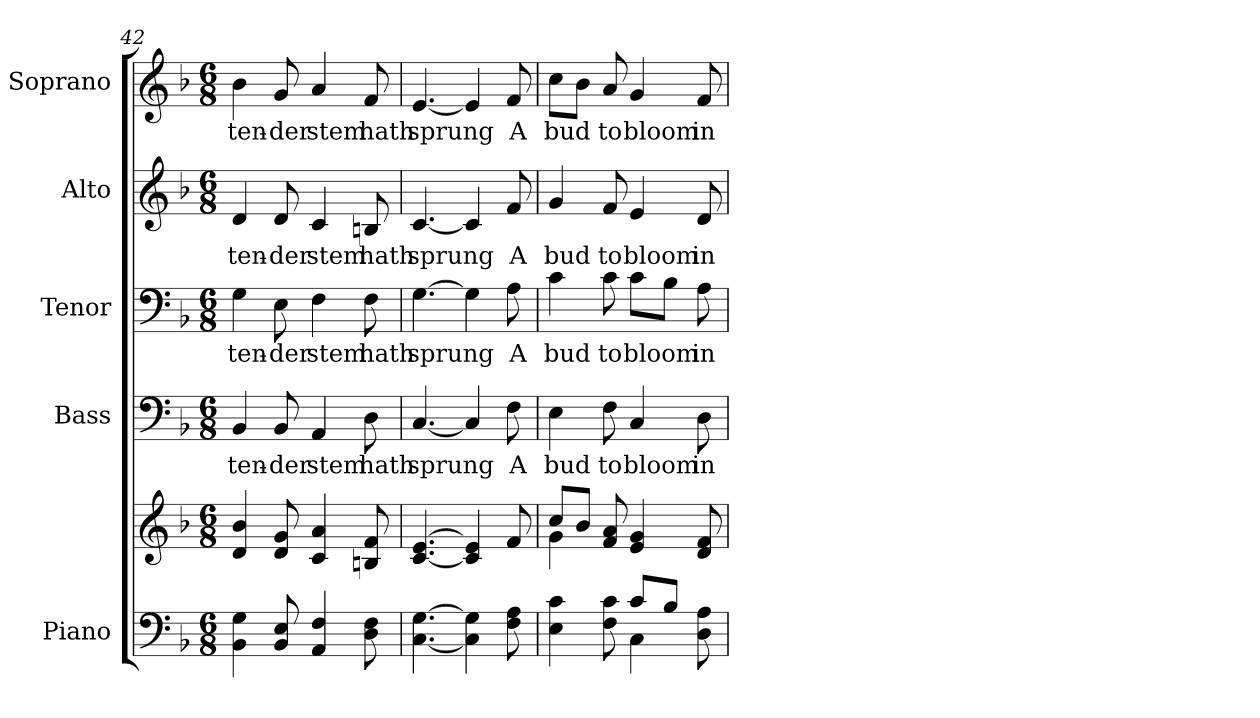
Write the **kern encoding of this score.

**kern	**kern	**kern	**text	**kern	**text	**kern	**text	**kern	**text
*part5	*part5	*part4	*part4	*part3	*part3	*part2	*part2	*part1	*part1
*staff6	*staff5	*staff4	*staff4	*staff3	*staff3	*staff2	*staff2	*staff1	*staff1
*I"Piano	*	*I"Bass	*	*I"Tenor	*	*I"Alto	*	*I"Soprano	*
*I'Pno.	*	*I'B.	*	*I'T.	*	*I'A.	*	*I'S.	*
!!LO:PB:g=z
*clefF4	*clefG2	*clefF4	*	*clefF4	*	*clefG2	*	*clefG2	*
*k[b-]	*k[b-]	*k[b-]	*	*k[b-]	*	*k[b-]	*	*k[b-]	*
*F:	*F:	*F:	*	*F:	*	*F:	*	*F:	*
*M6/8	*M6/8	*M6/8	*	*M6/8	*	*M6/8	*	*M6/8	*
=42	=42	=42	=42	=42	=42	=42	=42	=42	=42
!	!	!	!LO:LY:b:color=#000000	!	!	!	!	!	!
!	!	!	!	!	!LO:LY:b:color=#000000	!	!	!	!
!	!	!	!	!	!	!	!LO:LY:b:color=#000000	!	!
!	!	!	!	!	!	!	!	!	!LO:LY:b:color=#000000
4BB-i\ 4Gi	4di/ 4b-i	4BB-i/	ten-	4Gi\	ten-	4di/	ten-	4b-i\	ten-
!	!	!	!LO:LY:b:color=#000000	!	!	!	!	!	!
!	!	!	!	!	!LO:LY:b:color=#000000	!	!	!	!
!	!	!	!	!	!	!	!LO:LY:b:color=#000000	!	!
!	!	!	!	!	!	!	!	!	!LO:LY:b:color=#000000
8BB-i/ 8Ei	8di/ 8gi	8BB-i/	-der	8Ei\	-der	8di/	-der	8gi/	-der
!	!	!	!LO:LY:b:color=#000000	!	!	!	!	!	!
!	!	!	!	!	!LO:LY:b:color=#000000	!	!	!	!
!	!	!	!	!	!	!	!LO:LY:b:color=#000000	!	!
!	!	!	!	!	!	!	!	!	!LO:LY:b:color=#000000
4AAi/ 4Fi	4ci/ 4ai	4AAi/	stem	4Fi\	stem	4ci/	stem	4ai/	stem
!	!	!	!LO:LY:b:color=#000000	!	!	!	!	!	!
!	!	!	!	!	!LO:LY:b:color=#000000	!	!	!	!
!	!	!	!	!	!	!	!LO:LY:b:color=#000000	!	!
!	!	!	!	!	!	!	!	!	!LO:LY:b:color=#000000
8Di\ 8Fi	8Bni/ 8fi	8Di\	hath	8Fi\	hath	8Bni/	hath	8fi/	hath
=43	=43	=43	=43	=43	=43	=43	=43	=43	=43
!	!	!	!LO:LY:b:color=#000000	!	!	!	!	!	!
!	!	!	!	!	!LO:LY:b:color=#000000	!	!	!	!
!	!	!	!	!	!	!	!LO:LY:b:color=#000000	!	!
!	!	!	!	!	!	!	!	!	!LO:LY:b:color=#000000
[<4.Ci\ [>4.Gi	[<4.ci/ [>4.ei	[<4.Ci/	sprung	[>4.Gi\	sprung	[<4.ci/	sprung	[<4.ei/	sprung
4Ci\] 4Gi]	4ci/] 4ei]	4Ci/]	.	4Gi\]	.	4ci/]	.	4ei/]	.
!	!	!	!LO:LY:b:color=#000000	!	!	!	!	!	!
!	!	!	!	!	!LO:LY:b:color=#000000	!	!	!	!
!	!	!	!	!	!	!	!LO:LY:b:color=#000000	!	!
!	!	!	!	!	!	!	!	!	!LO:LY:b:color=#000000
8Fi\ 8Ai	8fi/	8Fi\	A	8Ai\	A	8fi/	A	8fi/	A
!!LO:PB:g=z
=44	=44	=44	=44	=44	=44	=44	=44	=44	=44
*^	*^	*	*	*	*	*	*	*	*
!	!	!	!	!	!LO:LY:b:color=#000000	!	!	!	!	!	!
!	!	!	!	!	!	!	!LO:LY:b:color=#000000	!	!	!	!
!	!	!	!	!	!	!	!	!	!LO:LY:b:color=#000000	!	!
!	!	!	!	!	!	!	!	!	!	!	!LO:LY:b:color=#000000
4Ei\ 4ci	4.ryy	8cci/L	4gi\	4Ei\	bud	4ci\	bud	4gi/	bud	8cci\L	bud
.	.	8b-i/J	.	.	.	.	.	.	.	8b-i\J	.
!	!	!	!	!	!LO:LY:b:color=#000000	!	!	!	!	!	!
!	!	!	!	!	!	!	!LO:LY:b:color=#000000	!	!	!	!
!	!	!	!	!	!	!	!	!	!LO:LY:b:color=#000000	!	!
!	!	!	!	!	!	!	!	!	!	!	!LO:LY:b:color=#000000
8Fi\ 8ci	.	8fi/ 8ai	8ryy	8Fi\	to	8ci\	to	8fi/	to	8ai/	to
!	!	!	!	!	!LO:LY:b:color=#000000	!	!	!	!	!	!
!	!	!	!	!	!	!	!LO:LY:b:color=#000000	!	!	!	!
!	!	!	!	!	!	!	!	!	!LO:LY:b:color=#000000	!	!
!	!	!	!	!	!	!	!	!	!	!	!LO:LY:b:color=#000000
8ci/L	4Ci\	4ei/ 4gi	4.ryy	4Ci/	bloom	8ci\L	bloom	4ei/	bloom	4gi/	bloom
8B-i/J	.	.	.	.	.	8B-i\J	.	.	.	.	.
!	!	!	!	!	!LO:LY:b:color=#000000	!	!	!	!	!	!
!	!	!	!	!	!	!	!LO:LY:b:color=#000000	!	!	!	!
!	!	!	!	!	!	!	!	!	!LO:LY:b:color=#000000	!	!
!	!	!	!	!	!	!	!	!	!	!	!LO:LY:b:color=#000000
8Di\ 8Ai	8ryy	8di/ 8fi	.	8Di\	in	8Ai\	in	8di/	in	8fi/	in
*v	*v	*	*	*	*	*	*	*	*	*	*
*	*v	*v	*	*	*	*	*	*	*	*
=	=	=	=	=	=	=	=	=	=
*-	*-	*-	*-	*-	*-	*-	*-	*-	*-
